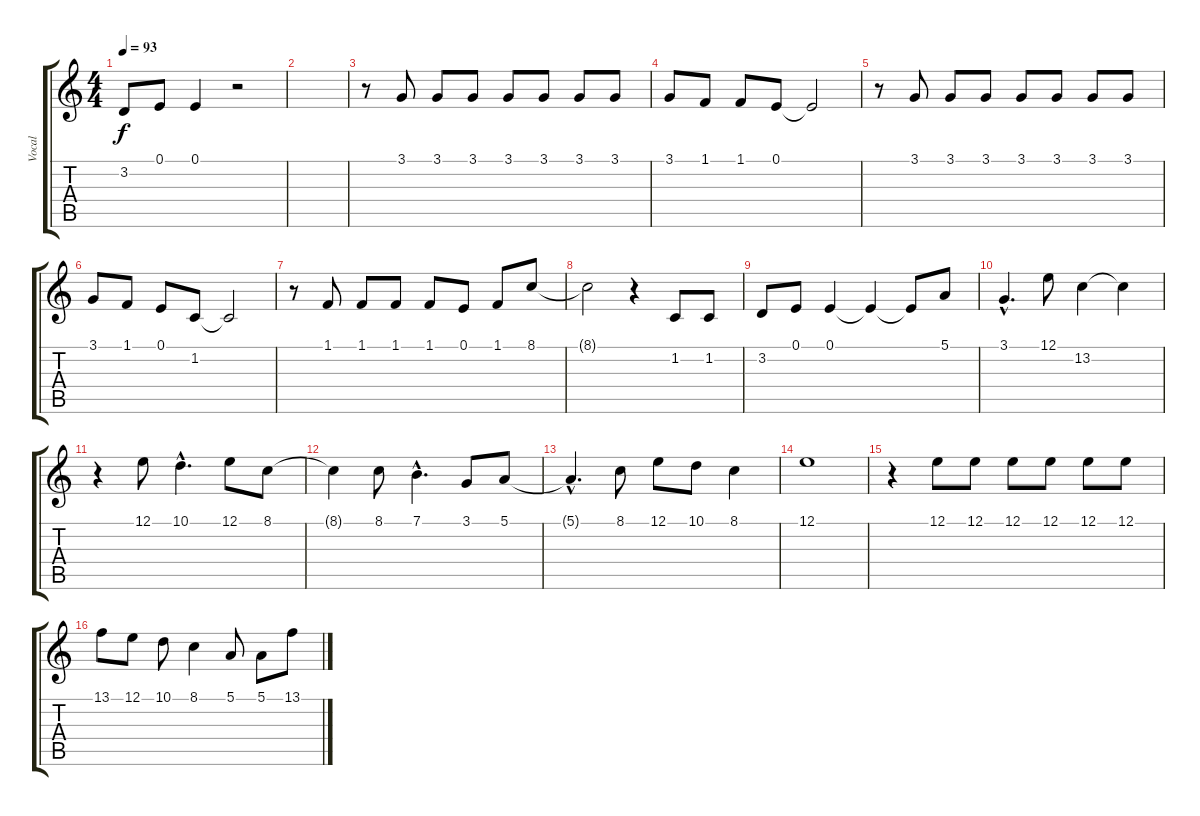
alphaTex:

\track ("Vocal" "Vocal") {instrument lead6voice}
\staff {score tabs}
\tuning (E4 B3 G3 D3 A2 E2) {hide}
\ts (4 4)
\tempo 93
\clef g2
\ks c
3.2.8{dy f} 0.1.8 0.1.4 r.2 |
|
r.8 3.1.8 3.1.8 3.1.8 3.1.8 3.1.8 3.1.8 3.1.8 |
3.1.8 1.1.8 1.1.8 0.1.8 0.1{t}.2 |
r.8 3.1.8 3.1.8 3.1.8 3.1.8 3.1.8 3.1.8 3.1.8 |
3.1.8 1.1.8 0.1.8 1.2.8 1.2{t}.2 |
r.8 1.1.8 1.1.8 1.1.8 1.1.8 0.1.8 1.1.8 8.1.8 |
8.1{t}.2 r.4 1.2.8 1.2.8 |
3.2.8 0.1.8 0.1.4 0.1{t}.4 0.1{t}.8 5.1.8 |
3.1{hac}.4{d} 12.1.8 13.2.4 13.2{t}.4 |
r.4 12.1.8 10.1{hac}.4{d} 12.1.8 8.1.8 |
8.1{t}.4 8.1.8 7.1{hac}.4{d} 3.1.8 5.1.8 |
5.1{hac t}.4{d} 8.1.8 12.1.8 10.1.8 8.1.4 |
12.1.1 |
r.4 12.1.8 12.1.8 12.1.8 12.1.8 12.1.8 12.1.8 |
13.1.8 12.1.8 10.1.8 8.1.4 5.1.8 5.1.8 13.1.8
